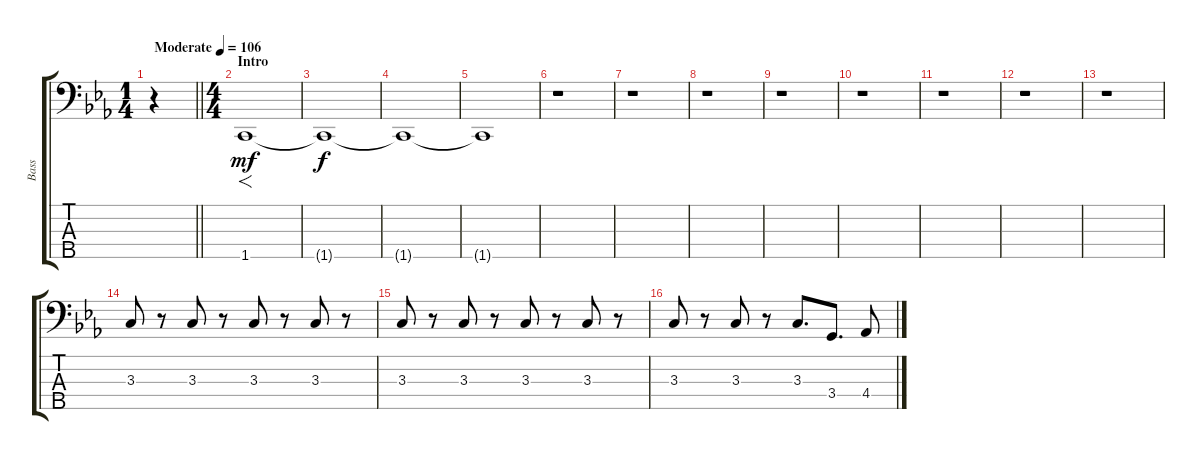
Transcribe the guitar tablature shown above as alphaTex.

\track ("Bass" "Bass") {instrument electricbassfinger}
\staff {score tabs}
\tuning (G2 D2 A1 E1 B0) {hide}
\ts (1 4)
\tempo (106 "Moderate")
\clef f4
\barLineRight lightlight
\ks cminor
r.4{dy mf instrument electricbassfinger} |
\ts (4 4)
\section ("" "Intro")
1.5.1{f} |
1.5{t}.1{dy f} |
1.5{t}.1 |
1.5{t}.1 |
r.1 |
r.1 |
r.1 |
r.1 |
r.1 |
r.1 |
r.1 |
r.1 |
3.3.8 r.8 3.3.8 r.8 3.3.8 r.8 3.3.8 r.8 |
3.3.8 r.8 3.3.8 r.8 3.3.8 r.8 3.3.8 r.8 |
3.3.8 r.8 3.3.8 r.8 3.3.8{d} 3.4.8{d} 4.4.8
